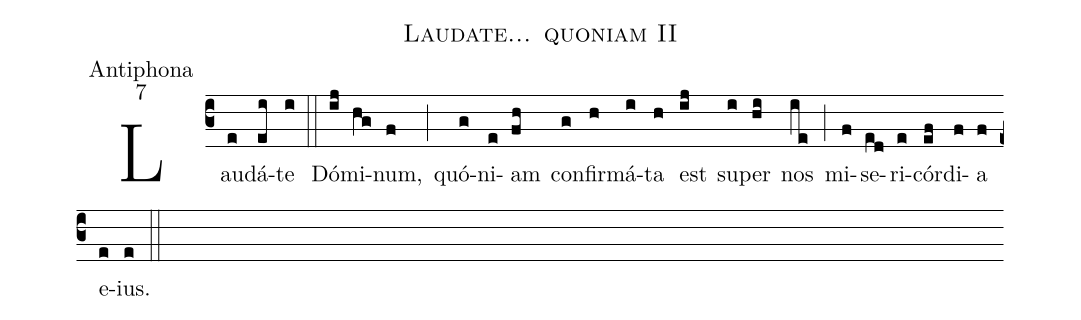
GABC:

name:Laudate... quoniam  II;
office-part:Antiphona;
mode:7;
%%
(c3) Lau(e)dá(ei)te(i) (::)
Dó(ij)mi(hg)num,(f) (;) quó(g)ni(e)am(fh) con(g)fir(h)má(i)ta(h) est(ij) su(i)per(hi) nos(ie) (;) mi(f)se(ed)ri(e)cór(ef)di(f)a(f) e(e)ius.(e) (::)
